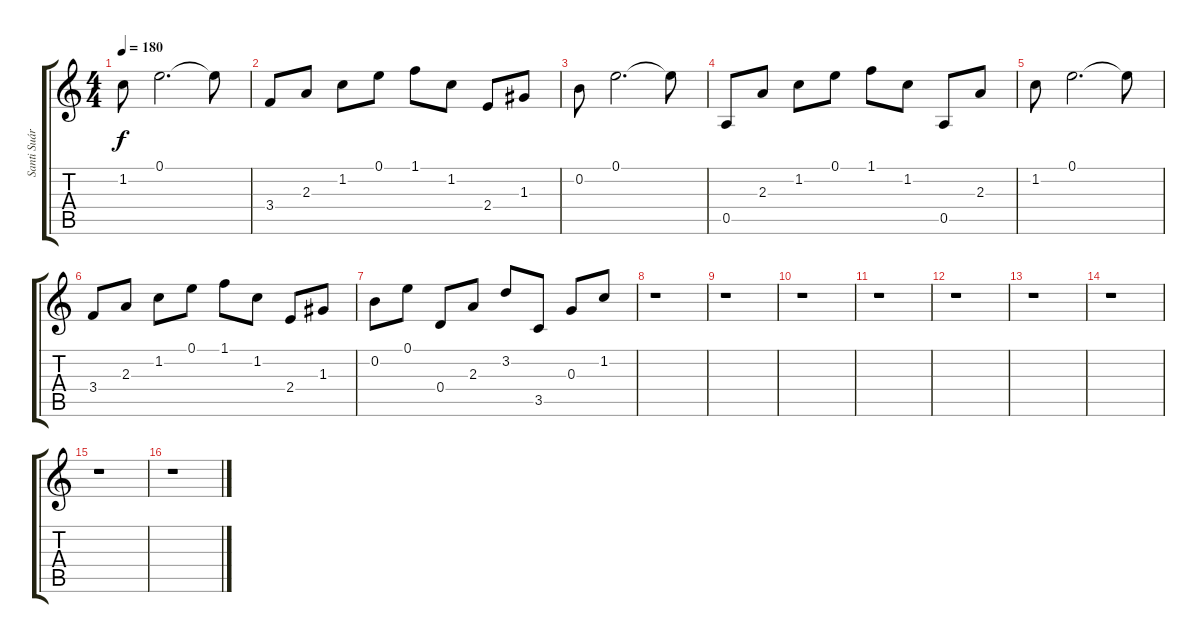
\track ("Santi Suárez" "Santi Suár") {instrument acousticguitarsteel}
\staff {score tabs}
\tuning (E4 B3 G3 D3 A2 E2) {hide}
\ts (4 4)
\tempo 180
\clef g2
\ks c
1.2.8{dy f} 0.1.2{d} 0.1{t}.8 |
3.4.8 2.3.8 1.2.8 0.1.8 1.1.8 1.2.8 2.4.8 1.3.8 |
0.2.8 0.1.2{d} 0.1{t}.8 |
0.5.8 2.3.8 1.2.8 0.1.8 1.1.8 1.2.8 0.5.8 2.3.8 |
1.2.8 0.1.2{d} 0.1{t}.8 |
3.4.8 2.3.8 1.2.8 0.1.8 1.1.8 1.2.8 2.4.8 1.3.8 |
0.2.8 0.1.8 0.4.8 2.3.8 3.2.8 3.5.8 0.3.8 1.2.8 |
r.1 |
r.1 |
r.1 |
r.1 |
r.1 |
r.1 |
r.1 |
r.1 |
r.1
